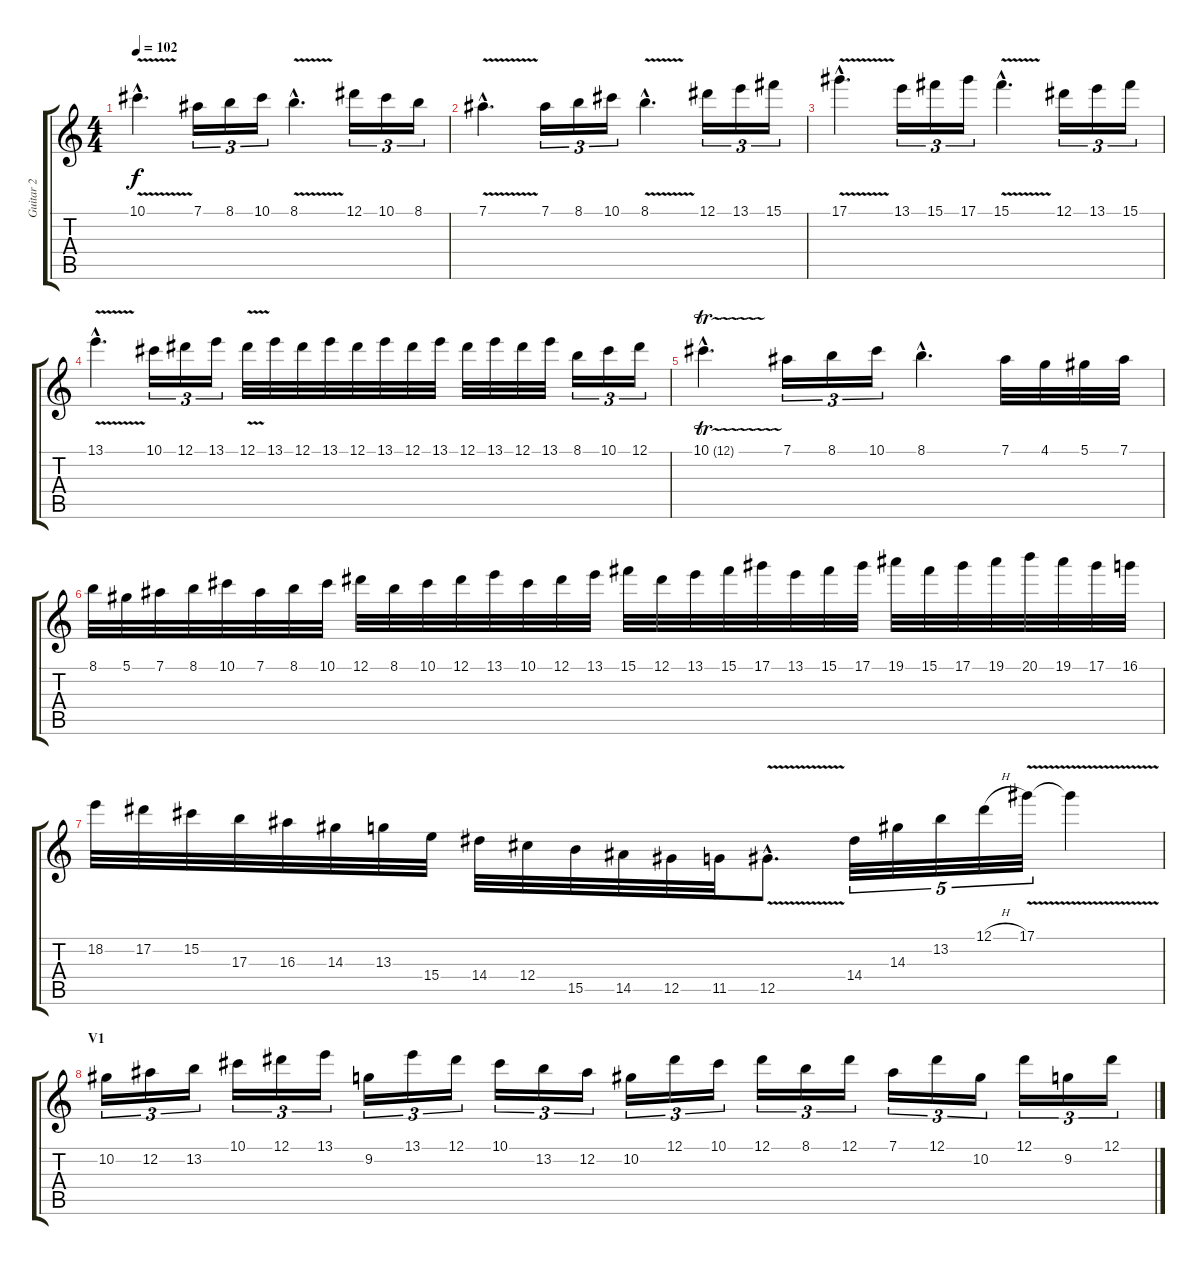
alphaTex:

\track ("Guitar 2" "Guitar 2") {instrument overdrivenguitar}
\staff {score tabs}
\tuning (Eb4 Bb3 Gb3 Db3 Ab2 Eb2) {hide}
\ts (4 4)
\tempo 102
\clef g2
\ks c
10.1{v hac}.4{d dy f} 7.1.16{tu (3 2)} 8.1.16{tu (3 2)} 10.1.16{tu (3 2)} 8.1{v hac}.4{d} 12.1.16{tu (3 2)} 10.1.16{tu (3 2)} 8.1.16{tu (3 2)} |
7.1{v hac}.4{d} 7.1.16{tu (3 2)} 8.1.16{tu (3 2)} 10.1.16{tu (3 2)} 8.1{v hac}.4{d} 12.1.16{tu (3 2)} 13.1.16{tu (3 2)} 15.1.16{tu (3 2)} |
17.1{v hac}.4{d} 13.1.16{tu (3 2)} 15.1.16{tu (3 2)} 17.1.16{tu (3 2)} 15.1{v hac}.4{d} 12.1.16{tu (3 2)} 13.1.16{tu (3 2)} 15.1.16{tu (3 2)} |
13.1{v hac}.4{d} 10.1.16{tu (3 2)} 12.1.16{tu (3 2)} 13.1.16{tu (3 2)} 12.1{v}.32 13.1.32 12.1.32 13.1.32 12.1.32 13.1.32 12.1.32 13.1.32 12.1.32 13.1.32 12.1.32 13.1.32 8.1.16{tu (3 2)} 10.1.16{tu (3 2)} 12.1.16{tu (3 2)} |
10.1{tr (12 32) hac}.4{d} 7.1.16{tu (3 2)} 8.1.16{tu (3 2)} 10.1.16{tu (3 2)} 8.1{hac}.4{d} 7.1.32 4.1.32 5.1.32 7.1.32 |
8.1.32 5.1.32 7.1.32 8.1.32 10.1.32 7.1.32 8.1.32 10.1.32 12.1.32 8.1.32 10.1.32 12.1.32 13.1.32 10.1.32 12.1.32 13.1.32 15.1.32 12.1.32 13.1.32 15.1.32 17.1.32 13.1.32 15.1.32 17.1.32 19.1.32 15.1.32 17.1.32 19.1.32 20.1.32 19.1.32 17.1.32 16.1.32 |
18.2.32 17.2.32 15.2.32 17.3.32 16.3.32 14.3.32 13.3.32 15.4.32 14.4.32 12.4.32 15.5.32 14.5.32 12.5.32 11.5.32 12.5{v hac}.8{d} 14.4.32{tu (5 4)} 14.3.32{tu (5 4)} 13.2.32{tu (5 4)} 12.1{h}.32{tu (5 4)} 17.1{v}.32{tu (5 4)} 17.1{t}.4 |
\section ("" "V1")
10.2.16{tu (3 2)} 12.2.16{tu (3 2)} 13.2.16{tu (3 2)} 10.1.16{tu (3 2)} 12.1.16{tu (3 2)} 13.1.16{tu (3 2)} 9.2.16{tu (3 2)} 13.1.16{tu (3 2)} 12.1.16{tu (3 2)} 10.1.16{tu (3 2)} 13.2.16{tu (3 2)} 12.2.16{tu (3 2)} 10.2.16{tu (3 2)} 12.1.16{tu (3 2)} 10.1.16{tu (3 2)} 12.1.16{tu (3 2)} 8.1.16{tu (3 2)} 12.1.16{tu (3 2)} 7.1.16{tu (3 2)} 12.1.16{tu (3 2)} 10.2.16{tu (3 2)} 12.1.16{tu (3 2)} 9.2.16{tu (3 2)} 12.1.16{tu (3 2)}
